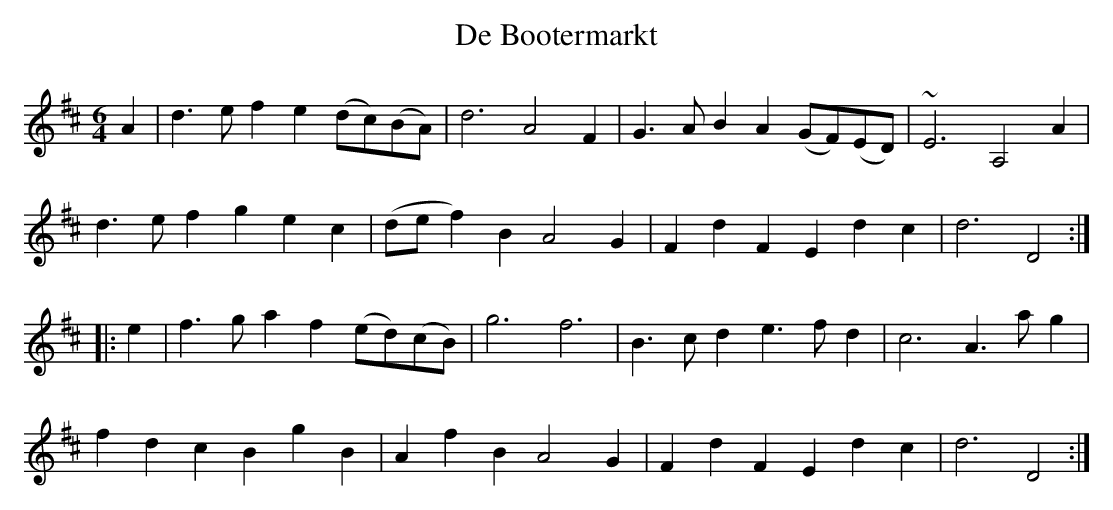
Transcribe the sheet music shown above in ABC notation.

X:1
T:De Bootermarkt
M:6/4
K:Dmaj
A2|d3ef2e2(dc)(BA)|d6A4F2|G3AB2A2(GF)(ED)|~E6A,4A2|
d3ef2g2e2c2|(def2)B2A4G2|F2d2F2E2d2c2|d6D4:|
|:e2|f3ga2f2(ed)(cB)|g6f6|B3cd2e3fd2|c6A3ag2|
f2d2c2B2g2B2|A2f2B2A4G2|F2d2F2E2d2c2|d6D4:|
